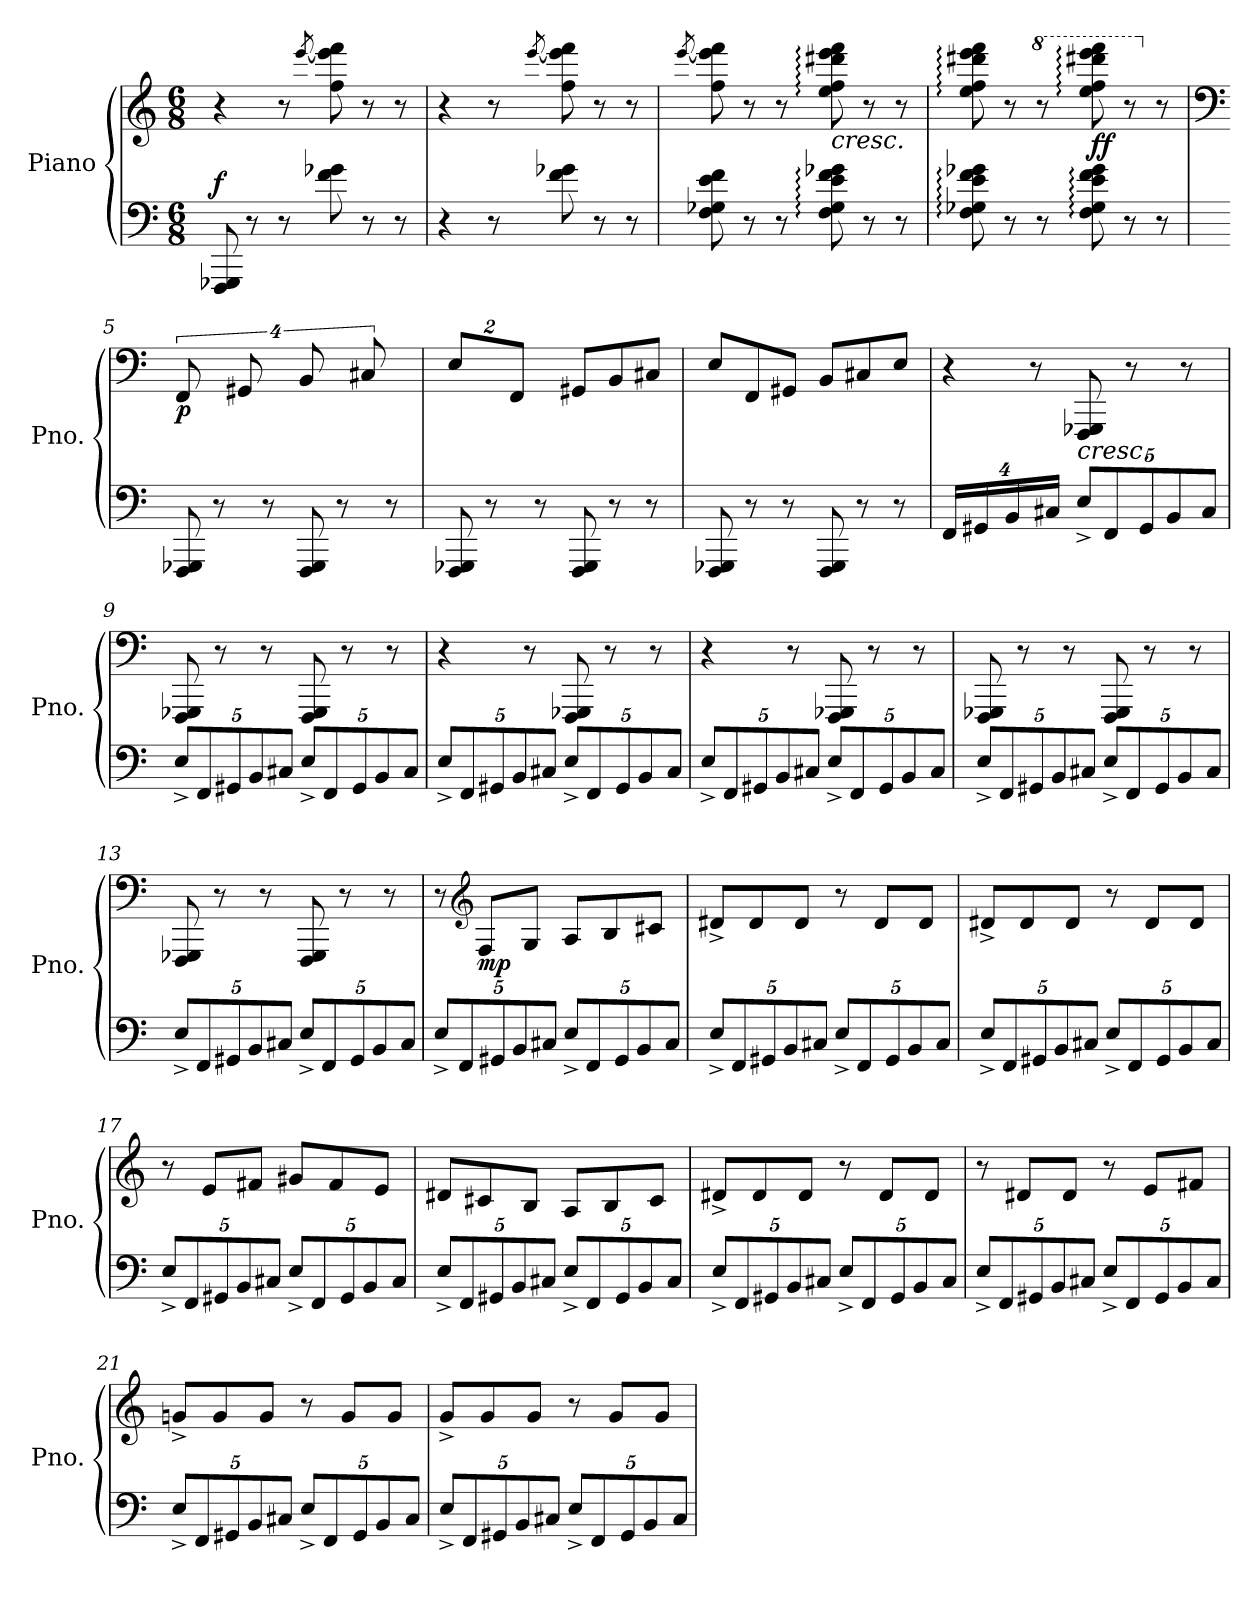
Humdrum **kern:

**kern	**kern	**dynam
*part1	*part1	*part1
*staff2	*staff1	*staff1/2
*I"Piano	*	*
*I'Pno.	*	*
*clefF4	*clefG2	*
*k[]	*k[]	*
*M6/8	*M6/8	*
*MM216	*MM216	*
=1	=1	=1
!	!	!LO:DY:a=2
8FFF/ 8GGG-X/	4r	f
8r	.	.
8r	8r	.
.	[8qeee/	.
8f\ 8g-X\	8ff\ 8eee\] 8fff\	.
8r	8r	.
8r	8r	.
=2	=2	=2
4r	4r	.
8r	8r	.
.	[8qeee/	.
8f\ 8g-X\	8ff\ 8eee\] 8fff\	.
8r	8r	.
8r	8r	.
=3	=3	=3
.	[8qeee/	.
8F\ 8G-X\ 8e\ 8f\	8ff\ 8eee\] 8fff\	.
8r	8r	.
8r	8r	.
!	!LO:TX:b:i:t=cresc.	!
8F\: 8G-\: 8e\: 8f\: 8g-X\:	8ee\: 8ff\: 8ddd#X\: 8eee\: 8fff\:	.
8r	8r	.
8r	8r	.
=4	=4	=4
8F\: 8G-X\: 8e\: 8f\: 8g-X\:	8ee\: 8ff\: 8ddd#X\: 8eee\: 8fff\:	.
8r	8r	.
*	*8va	*
8r	8r	.
!	!	!LO:DY:b
8F\: 8G-\: 8e\: 8f\: 8g-\:	8eee\: 8fff\: 8dddd#X\: 8eeee\: 8ffff\:	ff
8r	8r	.
*	*X8va	*
8r	8r	.
!!LO:LB:g=z
=5	=5	=5
*	*clefF4	*
!	!	!LO:DY:b
8FFF/ 8GGG-X/	16%3FF/	p
8r	.	.
.	16%3GG#X/	.
8r	.	.
8FFF/ 8GGG-/	16%3BB/	.
8r	.	.
.	16%3C#X/	.
8r	.	.
=6	=6	=6
*	*Xbrackettup	*
8FFF/ 8GGG-X/	16%3E/L	.
8r	.	.
.	16%3FF/J	.
8r	.	.
8FFF/ 8GGG-/	8GG#X/L	.
8r	8BB/	.
8r	8C#X/J	.
=7	=7	=7
8FFF/ 8GGG-X/	8E/L	.
8r	8FF/	.
8r	8GG#X/J	.
8FFF/ 8GGG-/	8BB/L	.
8r	8C#X/	.
8r	8E/J	.
=8	=8	=8
*Xbrackettup	*	*
32%3FF/L	4r	.
32%3GG#X/	.	.
32%3BB/	.	.
.	8r	.
32%3C#X/J	.	.
!	!LO:TX:b:i:t=cresc.	!
40%3E^/L	8FFF/ 8GGG-X/	.
40%3FF/	.	.
.	8r	.
40%3GG#/	.	.
40%3BB/	.	.
.	8r	.
40%3C#/J	.	.
!!LO:LB:g=z
=9	=9	=9
40%3E^/L	8FFF/ 8GGG-X/	.
40%3FF/	.	.
.	8r	.
40%3GG#X/	.	.
40%3BB/	.	.
.	8r	.
40%3C#X/J	.	.
40%3E^/L	8FFF/ 8GGG-/	.
40%3FF/	.	.
.	8r	.
40%3GG#/	.	.
40%3BB/	.	.
.	8r	.
40%3C#/J	.	.
=10	=10	=10
40%3E^/L	4r	.
40%3FF/	.	.
40%3GG#X/	.	.
40%3BB/	.	.
.	8r	.
40%3C#X/J	.	.
40%3E^/L	8FFF/ 8GGG-X/	.
40%3FF/	.	.
.	8r	.
40%3GG#/	.	.
40%3BB/	.	.
.	8r	.
40%3C#/J	.	.
=11	=11	=11
40%3E^/L	4r	.
40%3FF/	.	.
40%3GG#X/	.	.
40%3BB/	.	.
.	8r	.
40%3C#X/J	.	.
40%3E^/L	8FFF/ 8GGG-X/	.
40%3FF/	.	.
.	8r	.
40%3GG#/	.	.
40%3BB/	.	.
.	8r	.
40%3C#/J	.	.
!!LO:LB:g=z
=12	=12	=12
40%3E^/L	8FFF/ 8GGG-X/	.
40%3FF/	.	.
.	8r	.
40%3GG#X/	.	.
40%3BB/	.	.
.	8r	.
40%3C#X/J	.	.
40%3E^/L	8FFF/ 8GGG-/	.
40%3FF/	.	.
.	8r	.
40%3GG#/	.	.
40%3BB/	.	.
.	8r	.
40%3C#/J	.	.
=13	=13	=13
40%3E^/L	8FFF/ 8GGG-X/	.
40%3FF/	.	.
.	8r	.
40%3GG#X/	.	.
40%3BB/	.	.
.	8r	.
40%3C#X/J	.	.
40%3E^/L	8FFF/ 8GGG-/	.
40%3FF/	.	.
.	8r	.
40%3GG#/	.	.
40%3BB/	.	.
.	8r	.
40%3C#/J	.	.
=14	=14	=14
40%3E^/L	8r	.
40%3FF/	.	.
*	*clefG2	*
*	*MM240	*
!	!	!LO:DY:b
.	8F/L	mp
40%3GG#X/	.	.
40%3BB/	.	.
.	8G/J	.
40%3C#X/J	.	.
40%3E^/L	8A/L	.
40%3FF/	.	.
.	8B/	.
40%3GG#/	.	.
40%3BB/	.	.
.	8c#X/J	.
40%3C#/J	.	.
!!LO:LB:g=z
=15	=15	=15
40%3E^/L	8d#X^/L	.
40%3FF/	.	.
.	8d#/	.
40%3GG#X/	.	.
40%3BB/	.	.
.	8d#/J	.
40%3C#X/J	.	.
40%3E^/L	8r	.
40%3FF/	.	.
.	8d#/L	.
40%3GG#/	.	.
40%3BB/	.	.
.	8d#/J	.
40%3C#/J	.	.
=16	=16	=16
40%3E^/L	8d#X^/L	.
40%3FF/	.	.
.	8d#/	.
40%3GG#X/	.	.
40%3BB/	.	.
.	8d#/J	.
40%3C#X/J	.	.
40%3E^/L	8r	.
40%3FF/	.	.
.	8d#/L	.
40%3GG#/	.	.
40%3BB/	.	.
.	8d#/J	.
40%3C#/J	.	.
=17	=17	=17
40%3E^/L	8r	.
40%3FF/	.	.
.	8e/L	.
40%3GG#X/	.	.
40%3BB/	.	.
.	8f#X/J	.
40%3C#X/J	.	.
40%3E^/L	8g#X/L	.
40%3FF/	.	.
.	8f#/	.
40%3GG#/	.	.
40%3BB/	.	.
.	8e/J	.
40%3C#/J	.	.
!!LO:PB:g=z
=18	=18	=18
40%3E^/L	8d#X/L	.
40%3FF/	.	.
.	8c#X/	.
40%3GG#X/	.	.
40%3BB/	.	.
.	8B/J	.
40%3C#X/J	.	.
40%3E^/L	8A/L	.
40%3FF/	.	.
.	8B/	.
40%3GG#/	.	.
40%3BB/	.	.
.	8c#/J	.
40%3C#/J	.	.
=19	=19	=19
40%3E^/L	8d#X^/L	.
40%3FF/	.	.
.	8d#/	.
40%3GG#X/	.	.
40%3BB/	.	.
.	8d#/J	.
40%3C#X/J	.	.
40%3E^/L	8r	.
40%3FF/	.	.
.	8d#/L	.
40%3GG#/	.	.
40%3BB/	.	.
.	8d#/J	.
40%3C#/J	.	.
=20	=20	=20
40%3E^/L	8r	.
40%3FF/	.	.
.	8d#X/L	.
40%3GG#X/	.	.
40%3BB/	.	.
.	8d#/J	.
40%3C#X/J	.	.
40%3E^/L	8r	.
40%3FF/	.	.
.	8e/L	.
40%3GG#/	.	.
40%3BB/	.	.
.	8f#X/J	.
40%3C#/J	.	.
!!LO:LB:g=z
=21	=21	=21
40%3E^/L	8gn^/L	.
40%3FF/	.	.
.	8g/	.
40%3GG#X/	.	.
40%3BB/	.	.
.	8g/J	.
40%3C#X/J	.	.
40%3E^/L	8r	.
40%3FF/	.	.
.	8g/L	.
40%3GG#/	.	.
40%3BB/	.	.
.	8g/J	.
40%3C#/J	.	.
=22	=22	=22
40%3E^/L	8g^/L	.
40%3FF/	.	.
.	8g/	.
40%3GG#X/	.	.
40%3BB/	.	.
.	8g/J	.
40%3C#X/J	.	.
40%3E^/L	8r	.
40%3FF/	.	.
.	8g/L	.
40%3GG#/	.	.
40%3BB/	.	.
.	8g/J	.
40%3C#/J	.	.
=	=	=
*-	*-	*-
